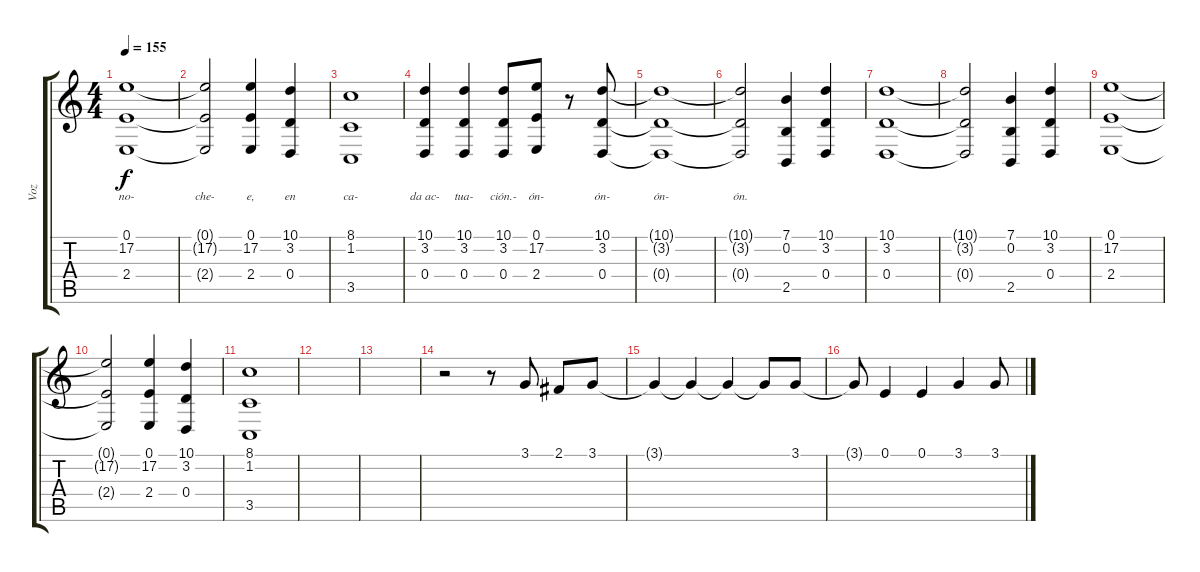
\track ("Voz" "Voz") {instrument voiceoohs}
\staff {score tabs}
\tuning (E4 B3 G3 D3 A2 E2) {hide}
\ts (4 4)
\tempo 155
\clef g2
\ks c
(0.1 17.2 2.4).1{lyrics (0 "no-") lyrics (1 "") lyrics (2 "") lyrics (3 "") lyrics (4 "") dy f} |
(0.1{t} 17.2{t} 2.4{t}).2{lyrics (0 "che-") lyrics (1 "") lyrics (2 "") lyrics (3 "") lyrics (4 "")} (0.1 17.2 2.4).4{lyrics (0 "e,") lyrics (1 "") lyrics (2 "") lyrics (3 "") lyrics (4 "")} (10.1 3.2 0.4).4{lyrics (0 "en") lyrics (1 "") lyrics (2 "") lyrics (3 "") lyrics (4 "")} |
(8.1 1.2 3.5).1{lyrics (0 "ca-") lyrics (1 "") lyrics (2 "") lyrics (3 "") lyrics (4 "")} |
(10.1 3.2 0.4).4{lyrics (0 "da ac-") lyrics (1 "") lyrics (2 "") lyrics (3 "") lyrics (4 "")} (10.1 3.2 0.4).4{lyrics (0 "tua-") lyrics (1 "") lyrics (2 "") lyrics (3 "") lyrics (4 "")} (10.1 3.2 0.4).8{lyrics (0 "ción.-") lyrics (1 "") lyrics (2 "") lyrics (3 "") lyrics (4 "")} (0.1 17.2 2.4).8{lyrics (0 "ón-") lyrics (1 "") lyrics (2 "") lyrics (3 "") lyrics (4 "")} r.8 (10.1 3.2 0.4).8{lyrics (0 "ón-") lyrics (1 "") lyrics (2 "") lyrics (3 "") lyrics (4 "")} |
(10.1{t} 3.2{t} 0.4{t}).1{lyrics (0 "ón-") lyrics (1 "") lyrics (2 "") lyrics (3 "") lyrics (4 "")} |
(10.1{t} 3.2{t} 0.4{t}).2{lyrics (0 "ón.") lyrics (1 "") lyrics (2 "") lyrics (3 "") lyrics (4 "")} (7.1 0.2 2.5).4 (10.1 3.2 0.4).4 |
(10.1 3.2 0.4).1 |
(10.1{t} 3.2{t} 0.4{t}).2 (7.1 0.2 2.5).4 (10.1 3.2 0.4).4 |
(0.1 17.2 2.4).1 |
(0.1{t} 17.2{t} 2.4{t}).2 (0.1 17.2 2.4).4 (10.1 3.2 0.4).4 |
(8.1 1.2 3.5).1 |
|
|
r.2 r.8 3.1.8 2.1.8 3.1.8 |
3.1{t}.4 3.1{t}.4 3.1{t}.4 3.1{t}.8 3.1.8 |
3.1{t}.8 0.1.4 0.1.4 3.1.4 3.1.8
